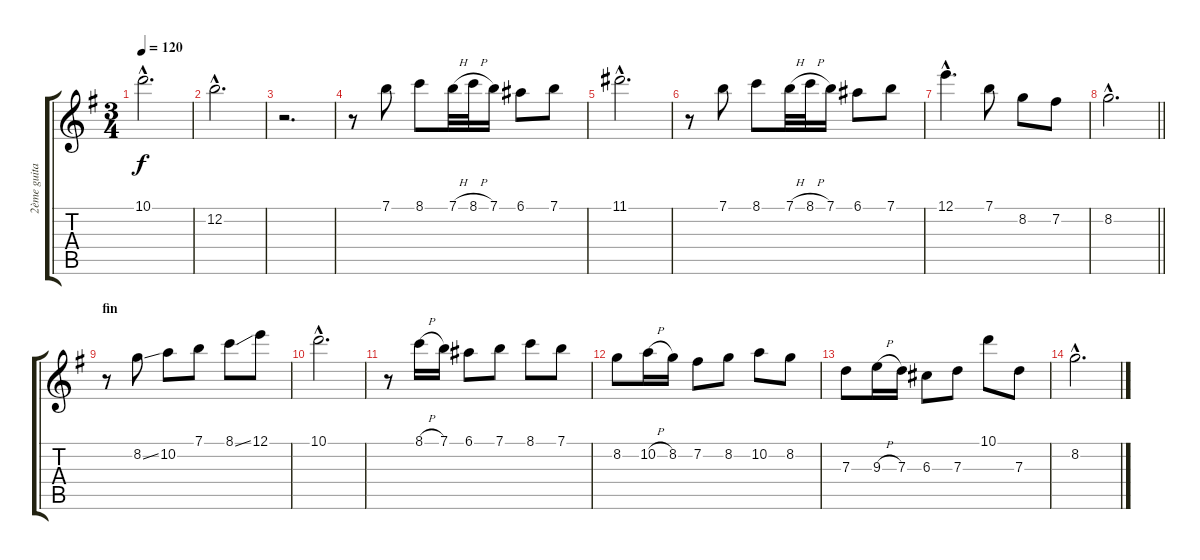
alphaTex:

\track ("2ème guitare" "2ème guita") {instrument acousticguitarnylon}
\staff {score tabs}
\tuning (E4 B3 G3 D3 A2 E2) {hide}
\ts (3 4)
\tempo 120
\clef g2
\ks eminor
10.1{hac}.2{d dy f} |
12.2{hac}.2{d} |
r.2{d} |
r.8 7.1.8 8.1.8 7.1{h}.32 8.1{h}.32 7.1.16 6.1.8 7.1.8 |
11.1{hac}.2{d} |
r.8 7.1.8 8.1.8 7.1{h}.32 8.1{h}.32 7.1.16 6.1.8 7.1.8 |
12.1{hac}.4{d} 7.1.8 8.2.8 7.2.8 |
\barLineRight lightlight
8.2{hac}.2{d} |
\section ("" "fin")
r.8 8.2{ss}.8 10.2.8 7.1.8 8.1{ss}.8 12.1.8 |
10.1{hac}.2{d} |
r.8 8.1{h}.16 7.1.16 6.1.8 7.1.8 8.1.8 7.1.8 |
8.2.8 10.2{h}.16 8.2.16 7.2.8 8.2.8 10.2.8 8.2.8 |
7.3.8 9.3{h}.16 7.3.16 6.3.8 7.3.8 10.1.8 7.3.8 |
8.2{hac}.2{d}
